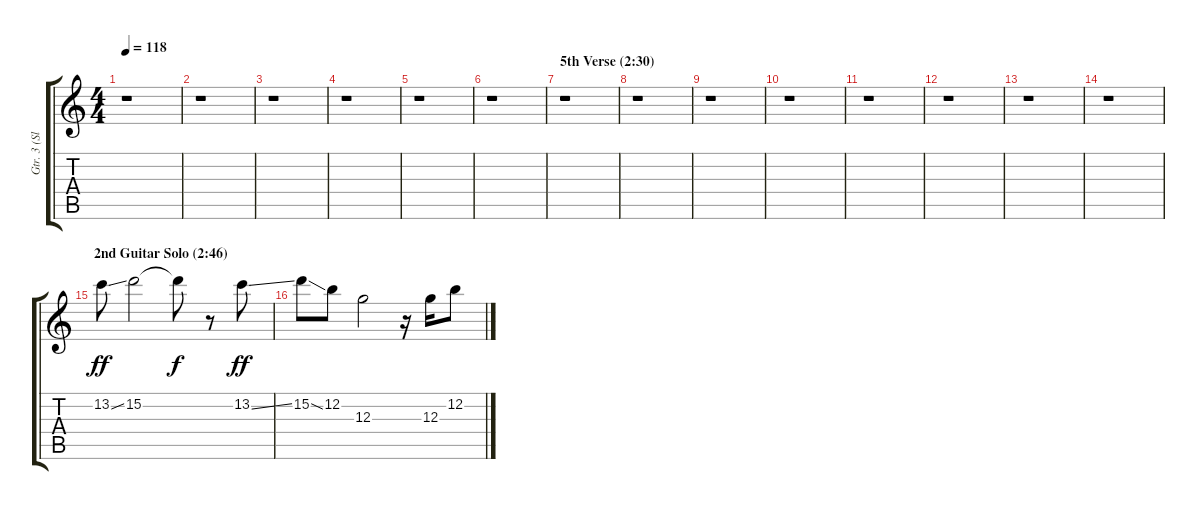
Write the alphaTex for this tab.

\track ("Gtr. 3 (Slide)" "Gtr. 3 (Sl") {instrument electricguitarjazz}
\staff {score tabs}
\tuning (E4 B3 G3 D3 A2 E2) {hide}
\ts (4 4)
\tempo 118
\clef g2
\ks c
r.1{dy ff} |
r.1 |
r.1 |
r.1 |
r.1 |
r.1 |
\section ("" "5th Verse (2:30)")
r.1 |
r.1 |
r.1 |
r.1 |
r.1 |
r.1 |
r.1 |
r.1 |
\section ("" "2nd Guitar Solo (2:46)")
13.2{ss}.8 15.2.2 15.2{t}.8{dy f} r.8 13.2{ss}.8{dy ff} |
15.2{ss}.8 12.2.8 12.3.2 r.16 12.3.16 12.2.8
